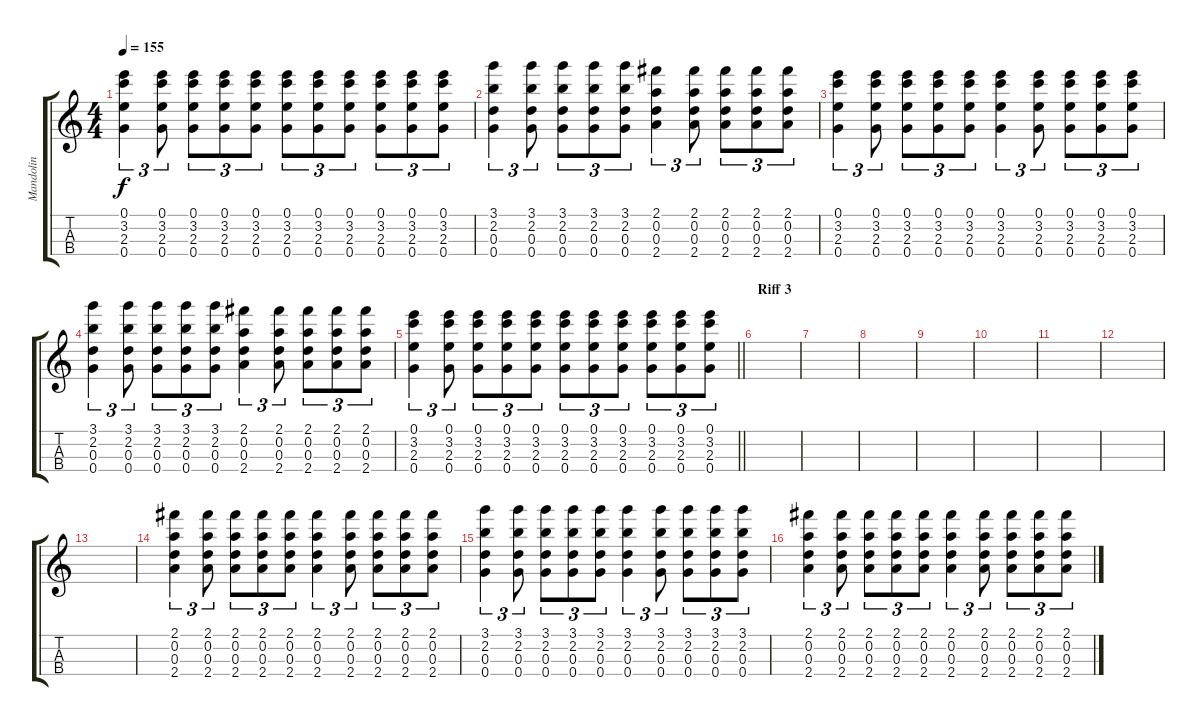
\track ("Mandolin" "Mandolin") {instrument banjo}
\staff {score tabs}
\tuning (E5 A4 D4 G3) {hide}
\displaytranspose 12
\ts (4 4)
\tempo 155
\clef g2
\ks c
(0.1 3.2 2.3 0.4).4{tu (3 2) dy f} (0.1 3.2 2.3 0.4).8{tu (3 2)} (0.1 3.2 2.3 0.4).8{tu (3 2)} (0.1 3.2 2.3 0.4).8{tu (3 2)} (0.1 3.2 2.3 0.4).8{tu (3 2)} (0.1 3.2 2.3 0.4).8{tu (3 2)} (0.1 3.2 2.3 0.4).8{tu (3 2)} (0.1 3.2 2.3 0.4).8{tu (3 2)} (0.1 3.2 2.3 0.4).8{tu (3 2)} (0.1 3.2 2.3 0.4).8{tu (3 2)} (0.1 3.2 2.3 0.4).8{tu (3 2)} |
(3.1 2.2 0.3 0.4).4{tu (3 2)} (3.1 2.2 0.3 0.4).8{tu (3 2)} (3.1 2.2 0.3 0.4).8{tu (3 2)} (3.1 2.2 0.3 0.4).8{tu (3 2)} (3.1 2.2 0.3 0.4).8{tu (3 2)} (2.1 0.2 0.3 2.4).4{tu (3 2)} (2.1 0.2 0.3 2.4).8{tu (3 2)} (2.1 0.2 0.3 2.4).8{tu (3 2)} (2.1 0.2 0.3 2.4).8{tu (3 2)} (2.1 0.2 0.3 2.4).8{tu (3 2)} |
(0.1 3.2 2.3 0.4).4{tu (3 2)} (0.1 3.2 2.3 0.4).8{tu (3 2)} (0.1 3.2 2.3 0.4).8{tu (3 2)} (0.1 3.2 2.3 0.4).8{tu (3 2)} (0.1 3.2 2.3 0.4).8{tu (3 2)} (0.1 3.2 2.3 0.4).4{tu (3 2)} (0.1 3.2 2.3 0.4).8{tu (3 2)} (0.1 3.2 2.3 0.4).8{tu (3 2)} (0.1 3.2 2.3 0.4).8{tu (3 2)} (0.1 3.2 2.3 0.4).8{tu (3 2)} |
(3.1 2.2 0.3 0.4).4{tu (3 2)} (3.1 2.2 0.3 0.4).8{tu (3 2)} (3.1 2.2 0.3 0.4).8{tu (3 2)} (3.1 2.2 0.3 0.4).8{tu (3 2)} (3.1 2.2 0.3 0.4).8{tu (3 2)} (2.1 0.2 0.3 2.4).4{tu (3 2)} (2.1 0.2 0.3 2.4).8{tu (3 2)} (2.1 0.2 0.3 2.4).8{tu (3 2)} (2.1 0.2 0.3 2.4).8{tu (3 2)} (2.1 0.2 0.3 2.4).8{tu (3 2)} |
\barLineRight lightlight
(0.1 3.2 2.3 0.4).4{tu (3 2)} (0.1 3.2 2.3 0.4).8{tu (3 2)} (0.1 3.2 2.3 0.4).8{tu (3 2)} (0.1 3.2 2.3 0.4).8{tu (3 2)} (0.1 3.2 2.3 0.4).8{tu (3 2)} (0.1 3.2 2.3 0.4).8{tu (3 2)} (0.1 3.2 2.3 0.4).8{tu (3 2)} (0.1 3.2 2.3 0.4).8{tu (3 2)} (0.1 3.2 2.3 0.4).8{tu (3 2)} (0.1 3.2 2.3 0.4).8{tu (3 2)} (0.1 3.2 2.3 0.4).8{tu (3 2)} |
\section ("" "Riff 3")
|
|
|
|
|
|
|
|
(2.1 0.2 0.3 2.4).4{tu (3 2)} (2.1 0.2 0.3 2.4).8{tu (3 2)} (2.1 0.2 0.3 2.4).8{tu (3 2)} (2.1 0.2 0.3 2.4).8{tu (3 2)} (2.1 0.2 0.3 2.4).8{tu (3 2)} (2.1 0.2 0.3 2.4).4{tu (3 2)} (2.1 0.2 0.3 2.4).8{tu (3 2)} (2.1 0.2 0.3 2.4).8{tu (3 2)} (2.1 0.2 0.3 2.4).8{tu (3 2)} (2.1 0.2 0.3 2.4).8{tu (3 2)} |
(3.1 2.2 0.3 0.4).4{tu (3 2)} (3.1 2.2 0.3 0.4).8{tu (3 2)} (3.1 2.2 0.3 0.4).8{tu (3 2)} (3.1 2.2 0.3 0.4).8{tu (3 2)} (3.1 2.2 0.3 0.4).8{tu (3 2)} (3.1 2.2 0.3 0.4).4{tu (3 2)} (3.1 2.2 0.3 0.4).8{tu (3 2)} (3.1 2.2 0.3 0.4).8{tu (3 2)} (3.1 2.2 0.3 0.4).8{tu (3 2)} (3.1 2.2 0.3 0.4).8{tu (3 2)} |
(2.1 0.2 0.3 2.4).4{tu (3 2)} (2.1 0.2 0.3 2.4).8{tu (3 2)} (2.1 0.2 0.3 2.4).8{tu (3 2)} (2.1 0.2 0.3 2.4).8{tu (3 2)} (2.1 0.2 0.3 2.4).8{tu (3 2)} (2.1 0.2 0.3 2.4).4{tu (3 2)} (2.1 0.2 0.3 2.4).8{tu (3 2)} (2.1 0.2 0.3 2.4).8{tu (3 2)} (2.1 0.2 0.3 2.4).8{tu (3 2)} (2.1 0.2 0.3 2.4).8{tu (3 2)}
